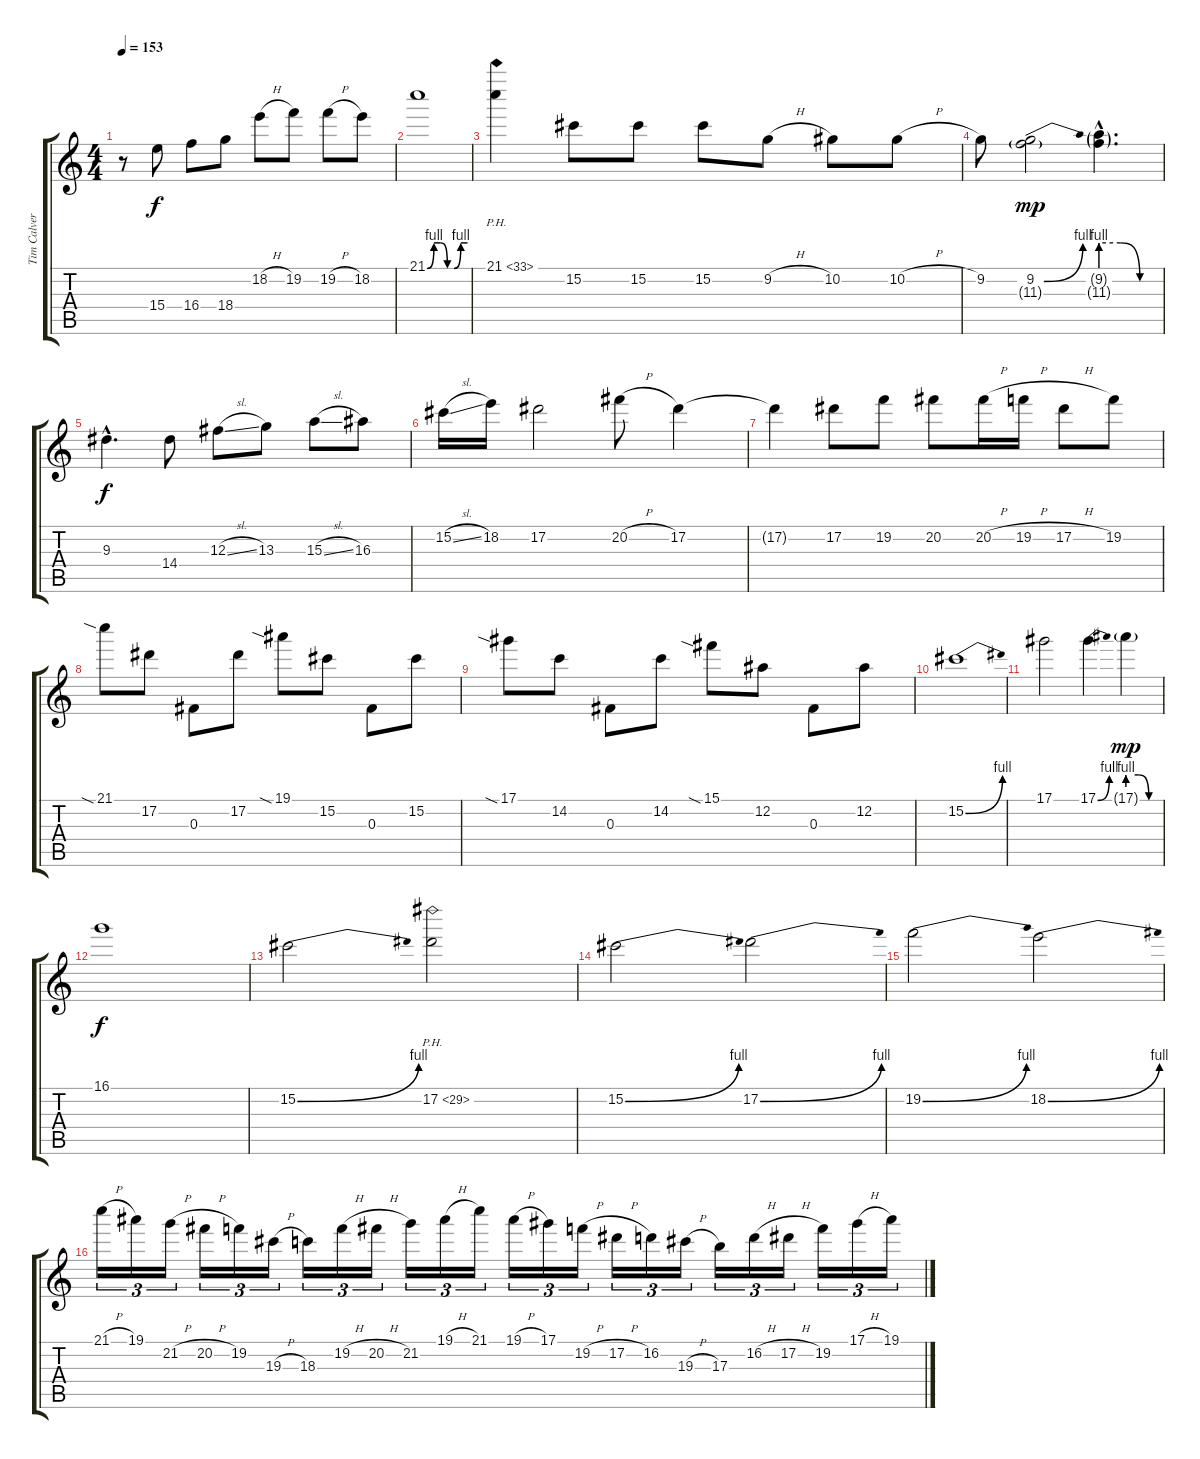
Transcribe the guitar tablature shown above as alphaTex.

\track ("Tim Calvert" "Tim Calver") {instrument distortionguitar}
\staff {score tabs}
\tuning (Eb4 Bb3 Gb3 Db3 Ab2 Eb2) {hide}
\ts (4 4)
\tempo 153
\clef g2
\ks c
r.8{dy f} 15.4.8 16.4.8 18.4.8 18.2{h}.8 19.2.8 19.2{h}.8 18.2.8 |
21.1{be (custom 0 0 10 4 20 4 30 0 40 0 50 4 60 4)}.1 |
21.1{ph 12}.4 15.2.8 15.2.8 15.2.8 9.2{h}.8 10.2.8 10.2{h}.8 |
9.2.8 (9.2{be (bend 0 0 60 4)} 11.3{g}).2{dy mp} (9.2{be (custom 0 4 20 4 40 0 60 0) g hac} 11.3{g hac}).4{d} |
9.3{hac}.4{d dy f} 14.4.8 12.3{sl}.8 13.3.8 15.3{sl}.8 16.3.8 |
15.2{sl}.16 18.2.16 17.2.2 20.2{h}.8 17.2.4 |
17.2{t}.4 17.2.8 19.2.8 20.2.8 20.2{h}.16 19.2{h}.16 17.2{h}.8 19.2.8 |
21.1{sia}.8 17.2.8 0.3.8 17.2.8 19.1{sia}.8 15.2.8 0.3.8 15.2.8 |
17.1{sia}.8 14.2.8 0.3.8 14.2.8 15.1{sia}.8 12.2.8 0.3.8 12.2.8 |
15.2{be (bend 0 0 60 4)}.1 |
17.1.2 17.1{be (bend 0 0 60 4)}.4 17.1{be (custom 0 4 20 4 40 0 60 0) g}.4{dy mp} |
16.1.1{dy f} |
15.2{be (bend 0 0 60 4)}.2 17.2{ph 12}.2 |
15.2{be (bend 0 0 60 4)}.2 17.2{be (bend 0 0 60 4)}.2 |
19.2{be (bend 0 0 60 4)}.2 18.2{be (bend 0 0 60 4)}.2 |
21.1{h}.16{tu (3 2)} 19.1.16{tu (3 2)} 21.2{h}.16{tu (3 2)} 20.2{h}.16{tu (3 2)} 19.2.16{tu (3 2)} 19.3{h}.16{tu (3 2)} 18.3.16{tu (3 2)} 19.2{h}.16{tu (3 2)} 20.2{h}.16{tu (3 2)} 21.2.16{tu (3 2)} 19.1{h}.16{tu (3 2)} 21.1.16{tu (3 2)} 19.1{h}.16{tu (3 2)} 17.1.16{tu (3 2)} 19.2{h}.16{tu (3 2)} 17.2{h}.16{tu (3 2)} 16.2.16{tu (3 2)} 19.3{h}.16{tu (3 2)} 17.3.16{tu (3 2)} 16.2{h}.16{tu (3 2)} 17.2{h}.16{tu (3 2)} 19.2.16{tu (3 2)} 17.1{h}.16{tu (3 2)} 19.1.16{tu (3 2)}
